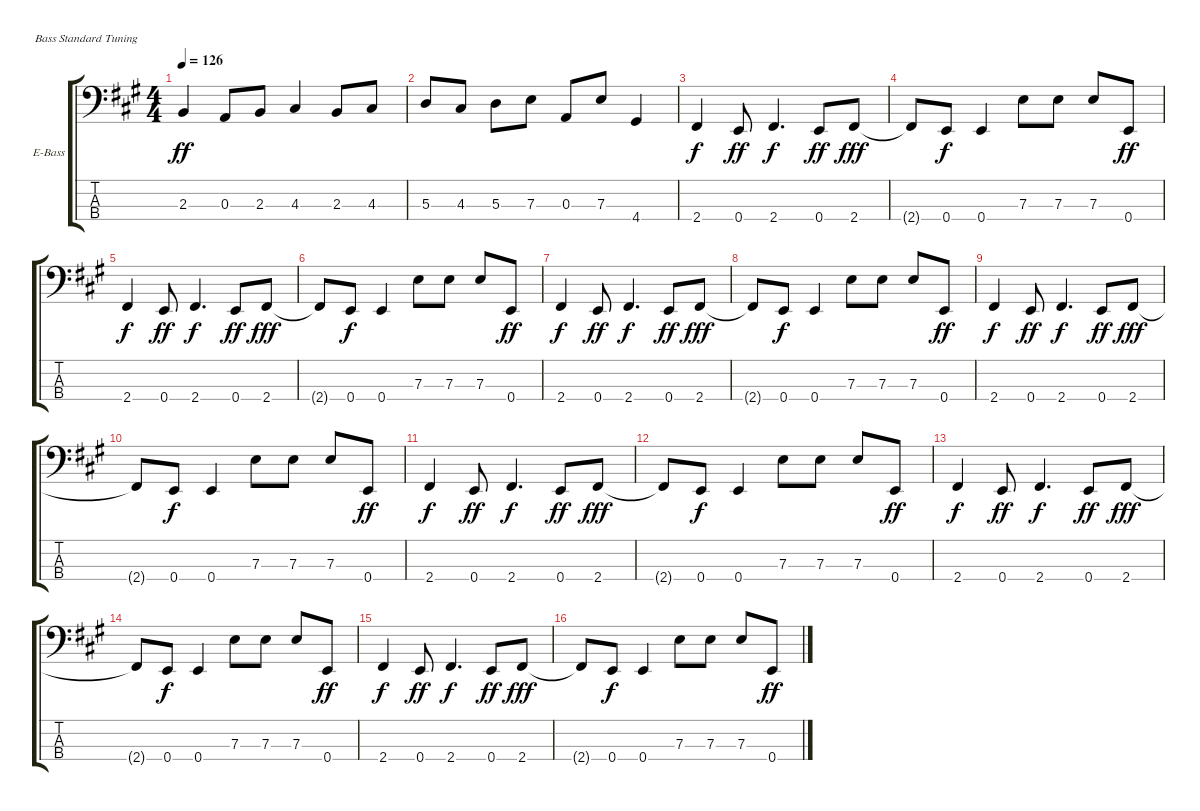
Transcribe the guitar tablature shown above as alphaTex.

\defaultSystemsLayout 4
\bracketExtendMode groupsimilarinstruments
\firstSystemTrackNameOrientation horizontal
\otherSystemsTrackNameOrientation horizontal
\track ("Electric Bass" "E-Bass") {instrument electricbassfinger}
\staff {score tabs}
\tuning (G2 D2 A1 E1)
\ts (4 4)
\tempo 126
\clef f4
\scale
1.07062
\ks a
2.3.4{dy ff} 0.3.8 2.3.8 4.3.4 2.3.8 4.3.8 |
\scale
0.929382 5.3.8 4.3.8 5.3.8 7.3.8 0.3.8 7.3.8 4.4.4 |
\scale
1.07062 2.4.4{dy f} 0.4.8{dy ff} 2.4.4{d dy f} 0.4.8{dy ff} 2.4.8{dy fff} |
\scale
0.929382 2.4{t}.8 0.4.8{dy f} 0.4.4 7.3.8 7.3.8 7.3.8 0.4.8{dy ff} |
\scale
1.07062 2.4.4{dy f} 0.4.8{dy ff} 2.4.4{d dy f} 0.4.8{dy ff} 2.4.8{dy fff} |
\scale
0.929382 2.4{t}.8 0.4.8{dy f} 0.4.4 7.3.8 7.3.8 7.3.8 0.4.8{dy ff} |
\scale
1.07062 2.4.4{dy f} 0.4.8{dy ff} 2.4.4{d dy f} 0.4.8{dy ff} 2.4.8{dy fff} |
\scale
0.929382 2.4{t}.8 0.4.8{dy f} 0.4.4 7.3.8 7.3.8 7.3.8 0.4.8{dy ff} |
\scale
1.07062 2.4.4{dy f} 0.4.8{dy ff} 2.4.4{d dy f} 0.4.8{dy ff} 2.4.8{dy fff} |
\scale
0.929382 2.4{t}.8 0.4.8{dy f} 0.4.4 7.3.8 7.3.8 7.3.8 0.4.8{dy ff} |
\scale
1.07062 2.4.4{dy f} 0.4.8{dy ff} 2.4.4{d dy f} 0.4.8{dy ff} 2.4.8{dy fff} |
\scale
0.929382 2.4{t}.8 0.4.8{dy f} 0.4.4 7.3.8 7.3.8 7.3.8 0.4.8{dy ff} |
\scale
1.07062 2.4.4{dy f} 0.4.8{dy ff} 2.4.4{d dy f} 0.4.8{dy ff} 2.4.8{dy fff} |
\scale
0.929382 2.4{t}.8 0.4.8{dy f} 0.4.4 7.3.8 7.3.8 7.3.8 0.4.8{dy ff} |
\scale
1.07062 2.4.4{dy f} 0.4.8{dy ff} 2.4.4{d dy f} 0.4.8{dy ff} 2.4.8{dy fff} |
\scale
0.929382 2.4{t}.8 0.4.8{dy f} 0.4.4 7.3.8 7.3.8 7.3.8 0.4.8{dy ff}
